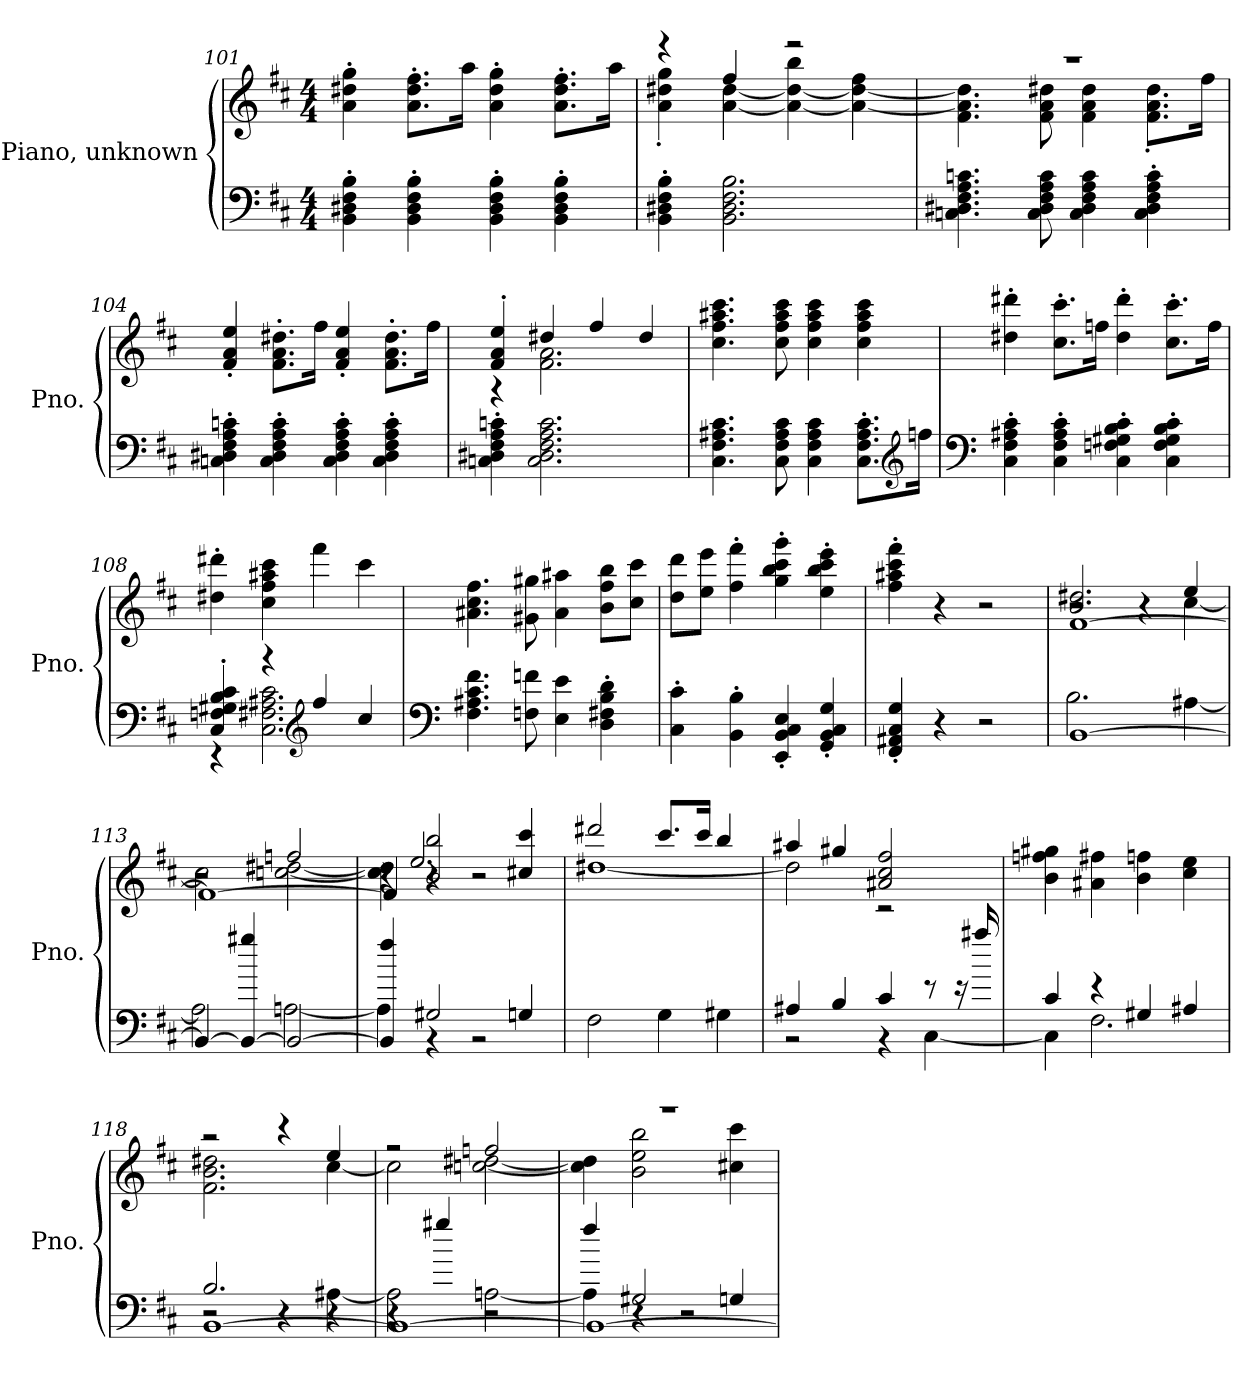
**kern	**kern
*part1	*part1
*staff2	*staff1
*I"Piano, unknown	*
*I'Pno.	*
*clefF4	*clefG2
*k[f#c#]	*k[f#c#]
*M4/4	*M4/4
=101	=101
4BB\' 4D#X\' 4F#\' 4B\'	4a\' 4dd#X\' 4gg\'
4BB\' 4D#\' 4F#\' 4B\'	8.a\' 8.dd#\' 8.ff#\'L
.	16aa\Jk
4BB\' 4D#\' 4F#\' 4B\'	4a\' 4dd#\' 4gg\'
4BB\' 4D#\' 4F#\' 4B\'	8.a\' 8.dd#\' 8.ff#\'L
.	16aa\Jk
=102	=102
*	*^
4BB\' 4D#X\' 4F#\' 4B\'	4r	4a\' 4dd#X\' 4gg\'
2.BB\ 2.D#\ 2.F#\ 2.B\	4ff#/	[4a\ [4dd#\
.	2r	4a\_ 4dd#\_ 4bb\
.	.	4a\_ 4dd#\_ 4ff#\
!!LO:LB:g=z	!!
=103	=103	=103
4.Cn\ 4.D#X\ 4.F#\ 4.A\ 4.cn\	1r	4.f#\ 4.a\] 4.dd#\]
8C\ 8D#\ 8F#\ 8A\ 8c\	.	8f#\ 8a\ 8dd#X\
4C\ 4D#\ 4F#\ 4A\ 4c\	.	4f#\ 4a\ 4dd#\
4C\' 4D#\' 4F#\' 4A\' 4c\'	.	8.f#\' 8.a\' 8.dd#\'L
.	.	16ff#\Jk
*	*v	*v
=104	=104
4Cn\' 4D#X\' 4F#\' 4A\' 4cn\'	4f#/' 4a/' 4ee/'
4C\' 4D#\' 4F#\' 4A\' 4c\'	8.f#\' 8.a\' 8.dd#X\'L
.	16ff#\Jk
4C\' 4D#\' 4F#\' 4A\' 4c\'	4f#/' 4a/' 4ee/'
4C\' 4D#\' 4F#\' 4A\' 4c\'	8.f#\' 8.a\' 8.dd#\'L
.	16ff#\Jk
=105	=105
*	*^
4Cn\' 4D#X\' 4F#\' 4A\' 4cn\'	4f#/' 4a/' 4ee/'	4r
2.C\ 2.D#\ 2.F#\ 2.A\ 2.c\	4dd#X/	2.f#\ 2.a\
.	4ff#/	.
.	4dd#/	.
*	*v	*v
=106	=106
4.C#\ 4.F#\ 4.A#X\ 4.c#\	4.cc#\ 4.ff#\ 4.aa#X\ 4.ccc#\
8C#\ 8F#\ 8A#\ 8c#\	8cc#\ 8ff#\ 8aa#\ 8ccc#\
4C#\ 4F#\ 4A#\ 4c#\	4cc#\ 4ff#\ 4aa#\ 4ccc#\
8.C#\' 8.F#\' 8.A#\' 8.c#\'L	4cc#\ 4ff#\ 4aa#\ 4ccc#\
*clefG2	*
16ffn\Jk	.
!!LO:LB:g=z
=107	=107
*clefF4	*
4C#\' 4F#\' 4A#X\' 4c#\'	4dd#X\' 4ddd#X\'
4C#\' 4F#\' 4A#\' 4c#\'	8.cc#\' 8.ccc#\'L
.	16ffn\Jk
4C#\' 4Fn\' 4G#X\' 4B\' 4c#\'	4dd#\' 4ddd#\'
4C#\' 4F\' 4G#\' 4B\' 4c#\'	8.cc#\' 8.ccc#\'L
.	16ff\Jk
=108	=108
*^	*
4C#/' 4Fn/' 4G#X/' 4B/' 4c#/'	4r	4dd#X\' 4ddd#X\'
4r	2.C#\ 2.F#X\ 2.A#X\ 2.c#\	4cc#\ 4ff#\ 4aa#X\ 4ccc#\
*clefG2	*	*
4ff#/	.	4fff#\
4cc#/	.	4ccc#\
*v	*v	*
=109	=109
*clefF4	*
4.F#\ 4.A#X\ 4.c#\ 4.f#\	4.a#X\ 4.cc#\ 4.ff#\
8Fn\ 8fn\	8g#X\ 8gg#X\
4E\ 4e\	4a#\ 4aa#X\
4D\' 4F#X\' 4B\' 4d\'	8b\ 8ff#\ 8bb\L
.	8cc#\ 8ccc#\J
=110	=110
4C#\' 4c#\'	8dd\ 8ddd\L
.	8ee\ 8eee\J
4BB\' 4B\'	4ff#\' 4fff#\'
4EE/' 4BB/' 4C#/' 4E/'	4gg\' 4bb\' 4ccc#\' 4ggg\'
4GG/' 4BB/' 4C#/' 4G/'	4ee\' 4bb\' 4ccc#\' 4eee\'
!!LO:LB:g=z
=111	=111
4FF#/' 4AA#X/' 4C#/' 4G/'	4ff#\' 4aa#X\' 4ccc#\' 4fff#\'
4r	4r
2r	2r
=112	=112
*^	*^
*	*	*	*^
[1BB	2.B\	2.b/ 2.dd#X/	2r	[1f#
.	.	.	4r	.
.	[4A#X\	4ee/	[4cc#\	.
=113	=113	=113	=113	=113
4BB/_	2A#\]	2r	2cc#\]	1f#_
4BB/_ 4gg#X/	.	.	.	.
2BB/_	[2An\	2ffn/	[2ccn\ [2dd#X\	.
=114	=114	=114	=114	=114
4BB/] 4ff#/	4A\]	4r	4cc\] 4dd#\]	4f#/]
2G#X/	4r	2b/ 2bb/	4r	2.ee/
.	2r	.	2r	.
4Gn/	.	4cc#X/ 4ccc#/	.	.
*v	*v	*	*	*
*	*	*v	*v
=115	=115	=115
2F#\	2ddd#X/	[1dd#X
4G\	8.ccc#/L	.
.	16ccc#/Jk	.
4G#X\	4bb/	.
=116	=116	=116
*^	*	*
4A#X/	2r	4aa#X/	2dd#\]
4B/	.	4gg#X/	.
4c#/	4r	2a#X/ 2cc#/ 2ff#/	2r
8r	[4C#\	.	.
16r	.	.	.
16aa#X/	.	.	.
*	*	*v	*v
!!LO:LB:g=z
=117	=117	=117
4c#/	4C#\]	4b\ 4ffn\ 4gg#X\
4r	2.F#\	4a#X\ 4ff#X\
4G#X/	.	4b\ 4ffn\
4A#X/	.	4cc#\ 4ee\
=118	=118	=118
*	*^	*^
2.B/	2r	[1BB	2r	2.f#\ 2.b\ 2.dd#X\
.	4r	.	4r	.
4r	[4A#X\	.	4ee/	[4cc#\
=119	=119	=119	=119	=119
4r	2A#\]	1BB_	2r	2cc#\]
4gg#X/	.	.	.	.
2r	[2An\	.	2ffn/	[2ccn\ [2dd#X\
=120	=120	=120	=120	=120
4ff#/	4A\]	1BB_	1r	4cc\] 4dd#\]
2G#X/	4r	.	.	2b\ 2ee\ 2bb\
.	2r	.	.	.
4Gn/	.	.	.	4cc#X\ 4ccc#\
*v	*v	*v	*	*
*	*v	*v
=	=
*-	*-
